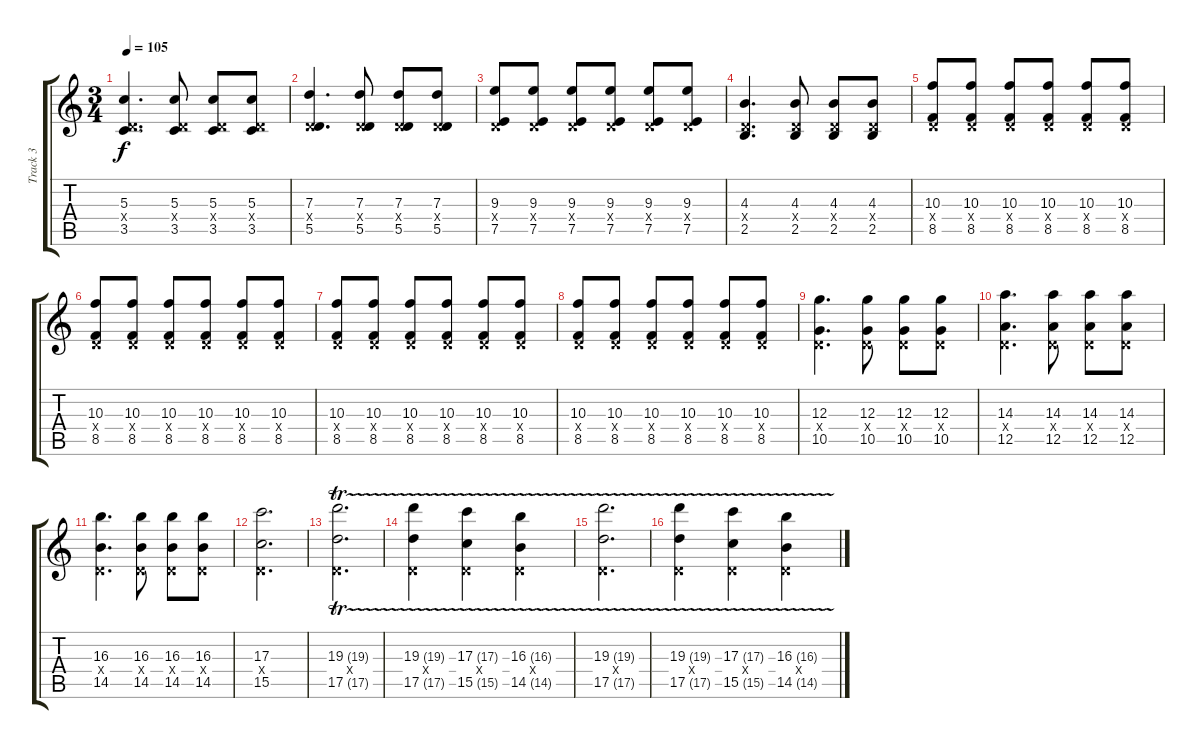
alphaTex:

\track ("Track 3" "Track 3") {instrument electricguitarjazz}
\staff {score tabs}
\tuning (E4 B3 G3 D3 A2 E2) {hide}
\ts (3 4)
\tempo 105
\clef g2
\ks c
(5.3 0.4{x} 3.5).4{d dy f} (5.3 0.4{x} 3.5).8 (5.3 0.4{x} 3.5).8 (5.3 0.4{x} 3.5).8 |
(7.3 0.4{x} 5.5).4{d} (7.3 0.4{x} 5.5).8 (7.3 0.4{x} 5.5).8 (7.3 0.4{x} 5.5).8 |
(9.3 0.4{x} 7.5).8 (9.3 0.4{x} 7.5).8 (9.3 0.4{x} 7.5).8 (9.3 0.4{x} 7.5).8 (9.3 0.4{x} 7.5).8 (9.3 0.4{x} 7.5).8 |
(4.3 0.4{x} 2.5).4{d} (4.3 0.4{x} 2.5).8 (4.3 0.4{x} 2.5).8 (4.3 0.4{x} 2.5).8 |
(10.3 0.4{x} 8.5).8 (10.3 0.4{x} 8.5).8 (10.3 0.4{x} 8.5).8 (10.3 0.4{x} 8.5).8 (10.3 0.4{x} 8.5).8 (10.3 0.4{x} 8.5).8 |
(10.3 0.4{x} 8.5).8 (10.3 0.4{x} 8.5).8 (10.3 0.4{x} 8.5).8 (10.3 0.4{x} 8.5).8 (10.3 0.4{x} 8.5).8 (10.3 0.4{x} 8.5).8 |
(10.3 0.4{x} 8.5).8 (10.3 0.4{x} 8.5).8 (10.3 0.4{x} 8.5).8 (10.3 0.4{x} 8.5).8 (10.3 0.4{x} 8.5).8 (10.3 0.4{x} 8.5).8 |
(10.3 0.4{x} 8.5).8 (10.3 0.4{x} 8.5).8 (10.3 0.4{x} 8.5).8 (10.3 0.4{x} 8.5).8 (10.3 0.4{x} 8.5).8 (10.3 0.4{x} 8.5).8 |
(12.3 0.4{x} 10.5).4{d} (12.3 0.4{x} 10.5).8 (12.3 0.4{x} 10.5).8 (12.3 0.4{x} 10.5).8 |
(14.3 0.4{x} 12.5).4{d} (14.3 0.4{x} 12.5).8 (14.3 0.4{x} 12.5).8 (14.3 0.4{x} 12.5).8 |
(16.3 0.4{x} 14.5).4{d} (16.3 0.4{x} 14.5).8 (16.3 0.4{x} 14.5).8 (16.3 0.4{x} 14.5).8 |
(17.3 0.4{x} 15.5).2{d} |
(19.3{tr (19 16)} 0.4{x} 17.5{tr (17 16)}).2{d} |
(19.3{tr (19 16)} 0.4{x} 17.5{tr (17 16)}).4 (17.3{tr (17 16)} 0.4{x} 15.5{tr (15 16)}).4 (16.3{tr (16 16)} 0.4{x} 14.5{tr (14 16)}).4 |
(19.3{tr (19 16)} 0.4{x} 17.5{tr (17 16)}).2{d} |
(19.3{tr (19 16)} 0.4{x} 17.5{tr (17 16)}).4 (17.3{tr (17 16)} 0.4{x} 15.5{tr (15 16)}).4 (16.3{tr (16 16)} 0.4{x} 14.5{tr (14 16)}).4
